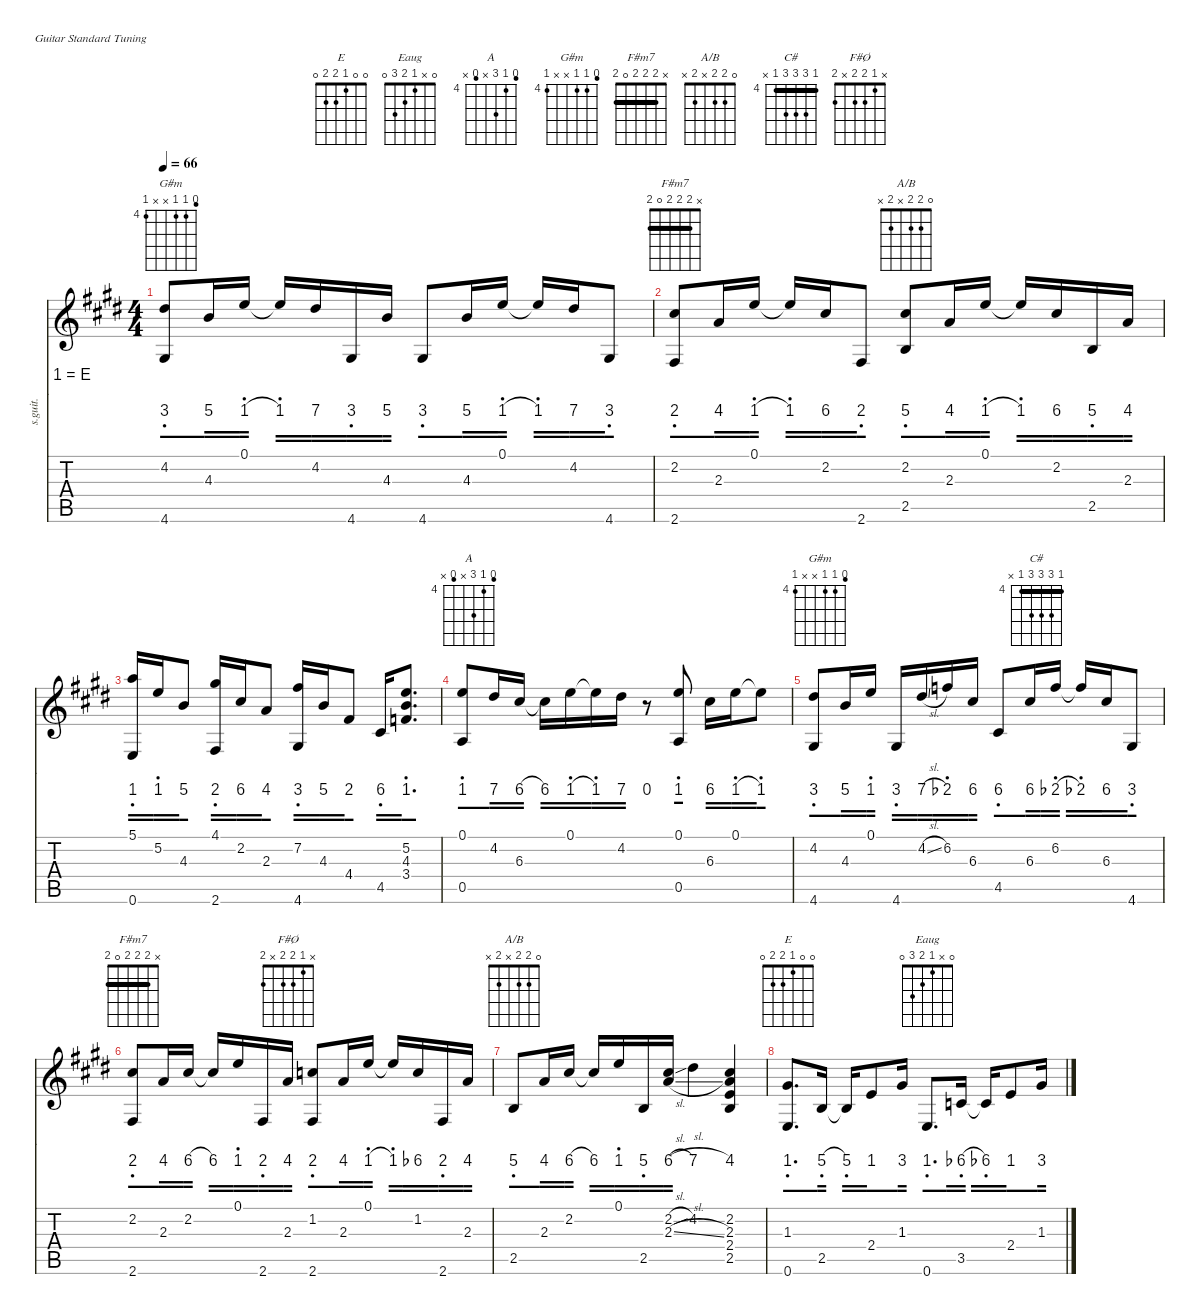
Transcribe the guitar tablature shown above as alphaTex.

\defaultSystemsLayout 4
\hideDynamics
\bracketExtendMode nobrackets
\chordDiagramsInScore
\track ("Steel Guitar" "s.guit.") {defaultSystemsLayout 4 instrument acousticguitarsteel}
\staff {score tabs numbered}
\tuning (E4 B3 G3 D3 A2 E2)
\chord ("E" 0 0 1 2 2 0) {showfingering false}
\chord ("Eaug" 0 x 1 2 3 0) {showfingering false}
\chord ("A" 3 4 6 x 3 x) {firstfret 4}
\chord ("G#m" 3 4 4 x x 4) {firstfret 4 showfingering false}
\chord ("F#m7" 0 2 2 x x 2) {showfingering false}
\chord ("A/B" 0 2 2 x 2 x) {showfingering false}
\chord ("C#" 4 6 6 6 4 x) {firstfret 4 showfingering false barre 4}
\chord ("F#m7" x 2 2 2 0 2) {barre (2 2)}
\chord ("F#Ø" x 1 2 2 x 2) {showfingering false}
\ts (4 4)
\tempo 66
\clef g2
\ks e
(4.6{acc #} 4.2{acc #}).8{ch "G#m" dy mf} 4.3{acc forcenatural}.16 0.1{acc forcenatural}.16 0.1{t acc forcenatural}.16 4.2{acc #}.16 4.6{acc #}.16 4.3{acc forcenatural}.16 4.6{acc #}.8 4.3{acc forcenatural}.16 0.1{acc forcenatural}.16 0.1{t acc forcenatural}.16 4.2{acc #}.16 4.6{acc #}.8 |
(2.6{acc #} 2.2{acc #}).8{ch "F#m7"} 2.3{acc forcenatural}.16 0.1{acc forcenatural}.16 0.1{t acc forcenatural}.16 2.2{acc #}.16 2.6{acc #}.8 (2.5{acc forcenatural} 2.2{acc #}).8{ch "A/B"} 2.3{acc forcenatural}.16 0.1{acc forcenatural}.16 0.1{t acc forcenatural}.16 2.2{acc #}.16 2.5{acc forcenatural}.16 2.3{acc forcenatural}.16 |
(0.6{acc forcenatural} 5.1{acc forcenatural}).16 5.2{acc forcenatural}.16 4.3{acc forcenatural}.8 (2.6{acc #} 4.1{acc #}).16 2.2{acc #}.16 2.3{acc forcenatural}.8 (4.6{acc #} 7.2{acc #}).16 4.3{acc forcenatural}.16 4.4{acc #}.8 4.5{acc #}.16 (5.2{acc forcenatural} 4.3{acc forcenatural} 3.4{acc forcenatural}).8{d} |
(0.1{acc forcenatural} 0.5{acc forcenatural}).8{ch "A"} 4.2{acc #}.16 6.3{acc #}.16 6.3{t acc #}.16 0.1{acc forcenatural}.16 0.1{t acc forcenatural}.16 4.2{acc #}.16 r.8 (0.1{acc forcenatural} 0.5{acc forcenatural}).8 6.3{acc #}.16 0.1{acc forcenatural}.16 0.1{t acc forcenatural}.8 |
(4.6{acc #} 4.2{acc #}).8{ch "G#m"} 4.3{acc forcenatural}.16 0.1{acc forcenatural}.16 4.6{acc #}.16 4.2{sl acc #}.16 6.2{acc forcenatural}.16 6.3{acc #}.16 4.5{acc #}.8 6.3{acc #}.16{ch "C#"} 6.2{acc forcenatural}.16 6.2{t acc forcenatural}.16 6.3{acc #}.16 4.6{acc #}.8 |
(2.6{acc #} 2.2{acc #}).8{ch "F#m7"} 2.3{acc forcenatural}.16 2.2{acc #}.16 2.2{t acc #}.16 0.1{acc forcenatural}.16 2.6{acc #}.16 2.3{acc forcenatural}.16{ch "F#Ø"} (2.6{acc #} 1.2{acc forcenatural}).8 2.3{acc forcenatural}.16 0.1{acc forcenatural}.16 0.1{t acc forcenatural}.16 1.2{acc forcenatural}.16 2.6{acc #}.16 2.3{acc forcenatural}.16 |
2.5{acc forcenatural}.8{ch "A/B"} 2.3{acc forcenatural}.16 2.2{acc #}.16 2.2{t acc #}.16 0.1{acc forcenatural}.16 2.5{acc forcenatural}.16 (2.2{sl acc #} 2.3{sl acc forcenatural}).16 4.2{acc #}.4 (2.3{acc forcenatural} 2.2{acc #} 2.4{acc forcenatural} 2.5{acc forcenatural}).4 |
(0.6{acc forcenatural} 1.3{acc #}).8{d ch "E"} 2.5{acc forcenatural}.16 2.5{t acc forcenatural}.16 2.4{acc forcenatural}.8 1.3{acc #}.16 0.6{acc forcenatural}.8{d ch "Eaug"} 3.5{acc forcenatural}.16 3.5{t acc forcenatural}.16 2.4{acc forcenatural}.8 1.3{acc #}.16
